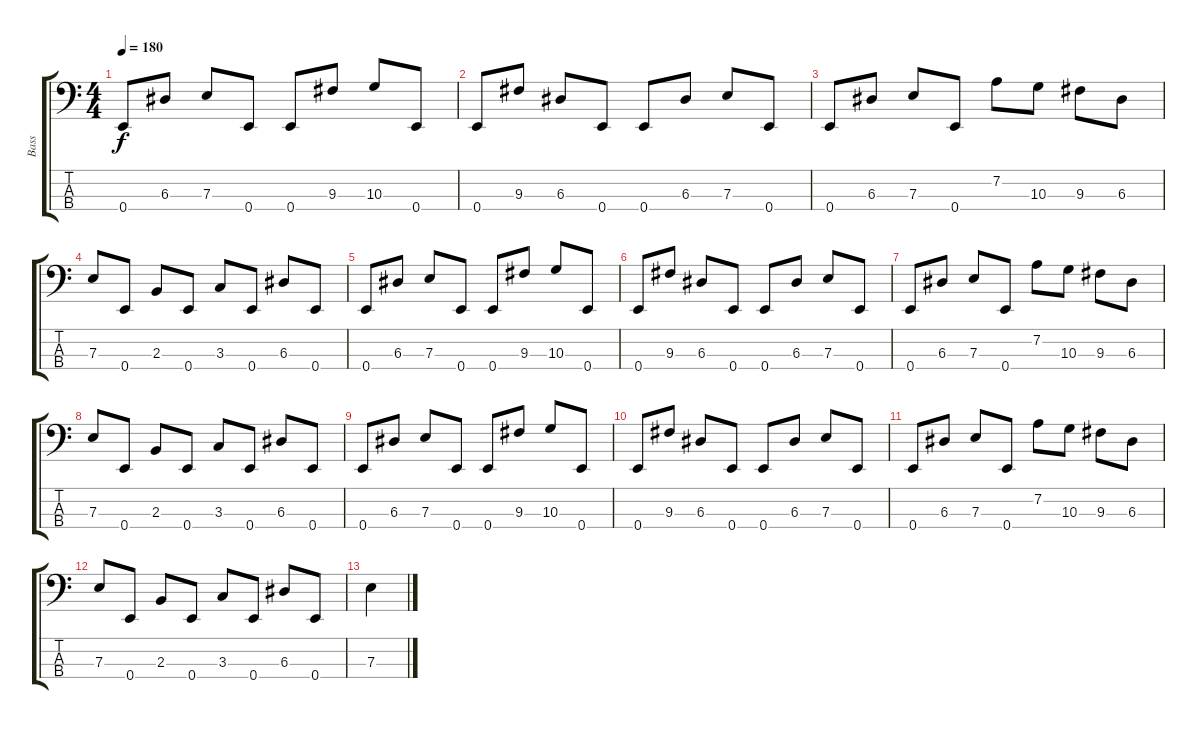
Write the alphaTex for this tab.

\track ("Bass" "Bass") {instrument electricbasspick}
\staff {score tabs}
\tuning (G2 D2 A1 E1) {hide}
\ts (4 4)
\tempo 180
\clef f4
\ks c
0.4.8{dy f} 6.3.8 7.3.8 0.4.8 0.4.8 9.3.8 10.3.8 0.4.8 |
0.4.8 9.3.8 6.3.8 0.4.8 0.4.8 6.3.8 7.3.8 0.4.8 |
0.4.8 6.3.8 7.3.8 0.4.8 7.2.8 10.3.8 9.3.8 6.3.8 |
7.3.8 0.4.8 2.3.8 0.4.8 3.3.8 0.4.8 6.3.8 0.4.8 |
0.4.8 6.3.8 7.3.8 0.4.8 0.4.8 9.3.8 10.3.8 0.4.8 |
0.4.8 9.3.8 6.3.8 0.4.8 0.4.8 6.3.8 7.3.8 0.4.8 |
0.4.8 6.3.8 7.3.8 0.4.8 7.2.8 10.3.8 9.3.8 6.3.8 |
7.3.8 0.4.8 2.3.8 0.4.8 3.3.8 0.4.8 6.3.8 0.4.8 |
0.4.8 6.3.8 7.3.8 0.4.8 0.4.8 9.3.8 10.3.8 0.4.8 |
0.4.8 9.3.8 6.3.8 0.4.8 0.4.8 6.3.8 7.3.8 0.4.8 |
0.4.8 6.3.8 7.3.8 0.4.8 7.2.8 10.3.8 9.3.8 6.3.8 |
7.3.8 0.4.8 2.3.8 0.4.8 3.3.8 0.4.8 6.3.8 0.4.8 |
7.3.4
